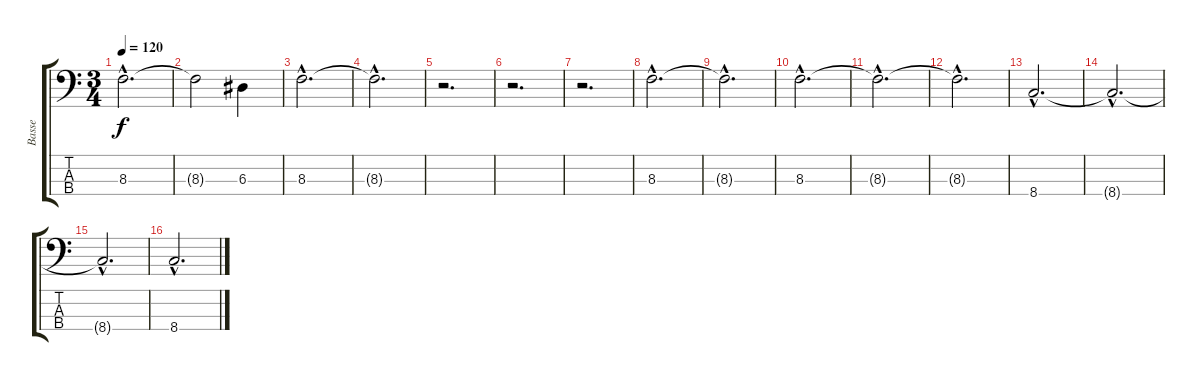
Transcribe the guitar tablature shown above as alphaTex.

\track ("Basse" "Basse") {instrument acousticguitarnylon}
\staff {score tabs}
\tuning (G2 D2 A1 E1) {hide}
\ts (3 4)
\tempo 120
\clef f4
\ks c
8.3{hac}.2{d dy f} |
8.3{t}.2 6.3.4 |
8.3{hac}.2{d} |
8.3{hac t}.2{d} |
r.2{d} |
r.2{d} |
r.2{d} |
8.3{hac}.2{d} |
8.3{hac t}.2{d} |
8.3{hac}.2{d} |
8.3{hac t}.2{d} |
8.3{hac t}.2{d} |
8.4{hac}.2{d} |
8.4{hac t}.2{d volume 11} |
8.4{hac t}.2{d volume 9} |
8.4{hac}.2{d volume 7}
